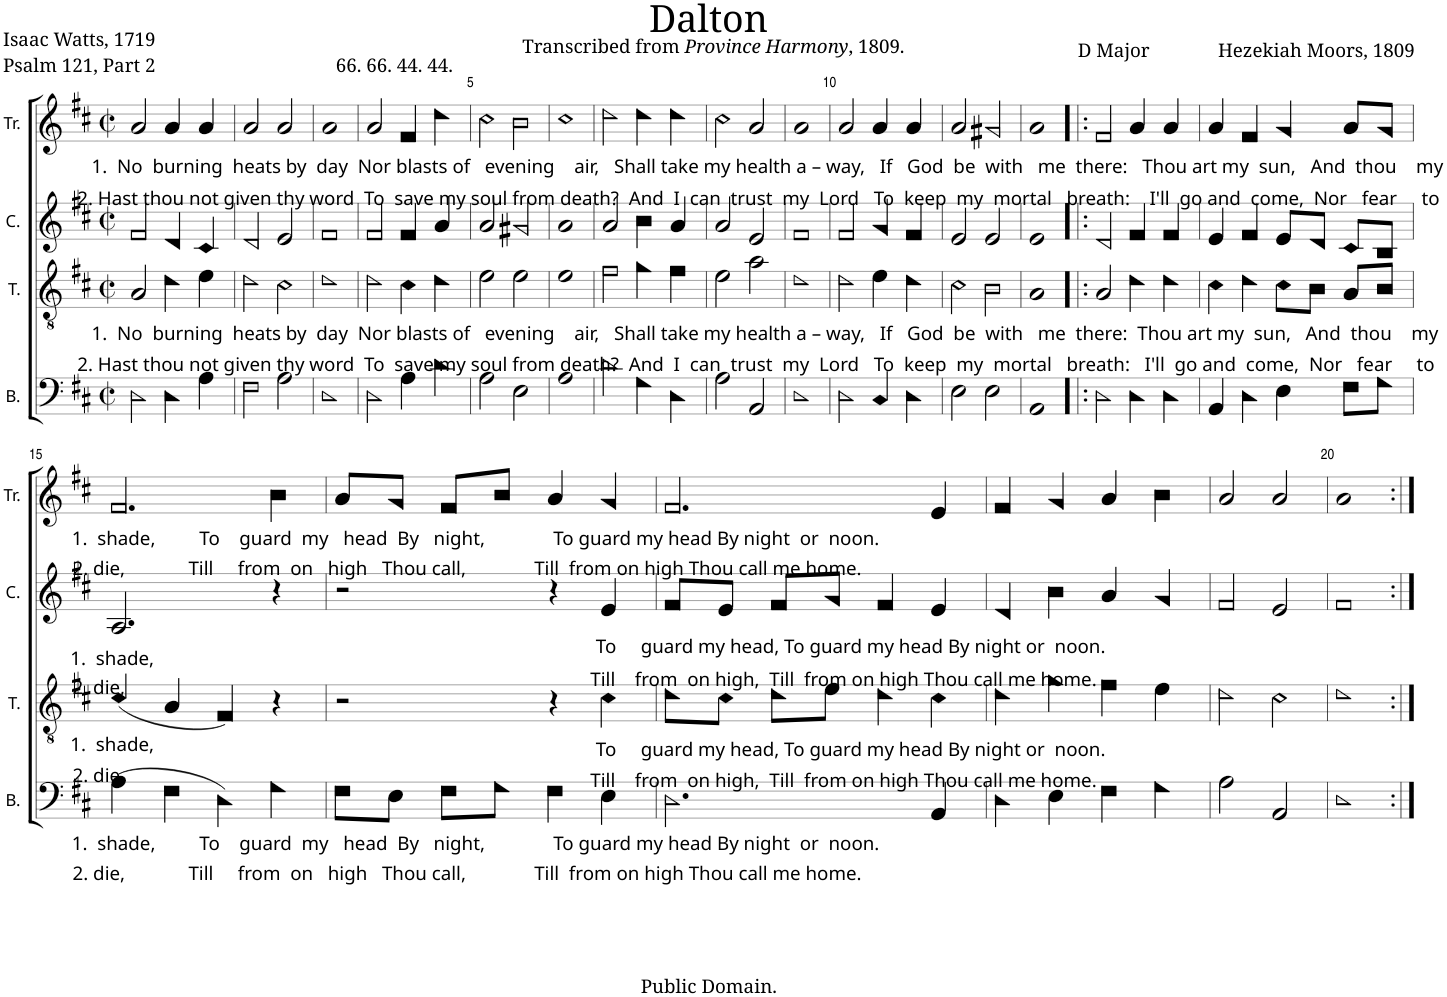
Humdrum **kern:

**kern	**kern	**kern	**kern
*part4	*part3	*part2	*part1
*staff4	*staff3	*staff2	*staff1
*I"B.	*I"T.	*I"C.	*I"Tr.
*I'B.	*I'T.	*I'C.	*I'Tr.
*clefF4	*clefGv2	*clefG2	*clefG2
*k[f#c#]	*k[f#c#]	*k[f#c#]	*k[f#c#]
*M2/2	*M2/2	*M2/2	*M2/2
*met(c|)	*met(c|)	*met(c|)	*met(c|)
=1	=1	=1	=1
!	!	!	!LO:TX:b:t=1.  No  burning  heats by  day  Nor blasts of   evening    air,   Shall take my health a – way,   If   God  be  with   me  there&colon;   Thou art my  sun,   And  thou    my
!	!	!	!LO:TX:b:t=2. Hast thou not given thy word  To  save my soul from death?  And  I  can  trust  my  Lord   To  keep  my  mortal   breath&colon;    I'll  go and  come,  Nor   fear     to
!	!LO:TX:b:t=1.  No  burning  heats by  day  Nor blasts of   evening    air,   Shall take my health a – way,   If   God  be  with   me  there&colon;  Thou art my  sun,   And  thou    my	!	!
!	!LO:TX:b:t=2. Hast thou not given thy word  To  save my soul from death?  And  I  can  trust  my  Lord   To  keep  my  mortal   breath&colon;   I'll  go and  come,  Nor   fear     to	!	!
2D!\	2A!/	2f#!/	2a!/
4D!\	4d!\	4d!/	4a!/
4A!\	4e!\	4c#!/	4a!/
=2	=2	=2	=2
2F#!\	2d!\	2d!/	2a!/
2A!\	2c#!\	2e!/	2a!/
=3	=3	=3	=3
1D!	1d!	1f#!	1a!
=4	=4	=4	=4
2D!\	2d!\	2f#!/	2a!/
4A!\	4c#!\	4f#!/	4f#!/
4d!\	4d!\	4a!/	4dd!\
=5	=5	=5	=5
2A!\	2e!\	2a!/	2cc#!\
2E!\	2e!\	2g#X!/	2b!\
=6	=6	=6	=6
1A!	1e!	1a!	1cc#!
=7	=7	=7	=7
2d!\	2f#!\	2a!/	2dd!\
4G!\	4g!\	4b!\	4dd!\
4D!\	4f#!\	4a!/	4dd!\
=8	=8	=8	=8
2A!\	2e!\	2a!/	2cc#!\
2AA!/	2a!\	2e!/	2a!/
=9	=9	=9	=9
1D!	1d!	1f#!	1a!
=10	=10	=10	=10
2D!\	2d!\	2f#!/	2a!/
4C#!/	4e!\	4g!/	4a!/
4D!\	4d!\	4f#!/	4a!/
=11	=11	=11	=11
2E!\	2c#!\	2e!/	2a!/
2E!\	2B!\	2e!/	2g#X!/
=12	=12	=12	=12
1AA!	1A!	1e!	1a!
=13!|:	=13!|:	=13!|:	=13!|:
2D!\	2A!/	2d!/	2f#!/
4D!\	4d!\	4f#!/	4a!/
4D!\	4d!\	4f#!/	4a!/
=14	=14	=14	=14
4AA!/	4c#!\	4e!/	4a!/
4D!\	4d!\	4f#!/	4f#!/
4E!\	8c#!\L	8e!/L	4g!/
.	8B!\J	8d!/J	.
8F#!\L	8A!/L	8c#!/L	8a!/L
8G!\J	8B!/J	8B!/J	8g!/J
!!LO:LB:g=z
=15	=15	=15	=15
!	!	!	!LO:TX:b:t=1.  shade,         To    guard  my   head  By   night,              To guard my head By night  or  noon.
!	!	!	!LO:TX:b:t=2. die,             Till     from  on   high   Thou call,              Till  from on high Thou call me home.
!	!	!LO:TX:b:t=1.  shade,	!
!	!	!LO:TX:b:t=2. die,	!
!	!LO:TX:b:t=1.  shade,	!	!
!	!LO:TX:b:t=2. die,	!	!
!LO:TX:b:t=1.  shade,         To    guard  my   head  By   night,              To guard my head By night  or  noon.	!	!	!
!LO:TX:b:t=2. die,             Till     from  on   high   Thou call,              Till  from on high Thou call me home.	!	!	!
(4A!\	(4c#!/	2.A!/	2.f#!/
4F#!\	4A!/	.	.
4D!\)	4F#!/)	.	.
4G!\	4r	4r	4b!\
=16	=16	=16	=16
8F#!\L	2r	2r	8a!/L
8E!\J	.	.	8g!/J
8F#!\L	.	.	8f#!/L
8G!\J	.	.	8b!/J
4F#!\	4r	4r	4a!/
!	!	!LO:TX:b:t=To     guard my head, To guard my head By night or  noon.	!
!	!	!LO:TX:b:t=Till    from  on high,  Till  from on high Thou call me home.	!
!	!LO:TX:b:t=To     guard my head, To guard my head By night or  noon.	!	!
!	!LO:TX:b:t=Till    from  on high,  Till  from on high Thou call me home.	!	!
4E!\	4c#!\	4e!/	4g!/
=17	=17	=17	=17
2.D!\	8d!\L	8f#!/L	2.f#!/
.	8c#!\J	8e!/J	.
.	8d!\L	8f#!/L	.
.	8e!\J	8g!/J	.
.	4d!\	4f#!/	.
4AA!/	4c#!\	4e!/	4e!/
=18	=18	=18	=18
4D!\	4d!\	4d!/	4f#!/
4E!\	4g!\	4b!\	4g!/
4F#!\	4f#!\	4a!/	4a!/
4G!\	4e!\	4g!/	4b!\
=19	=19	=19	=19
2A!\	2d!\	2f#!/	2a!/
2AA!/	2c#!\	2e!/	2a!/
=20	=20	=20	=20
1D!	1d!	1f#!	1a!
=:|!	=:|!	=:|!	=:|!
*-	*-	*-	*-
